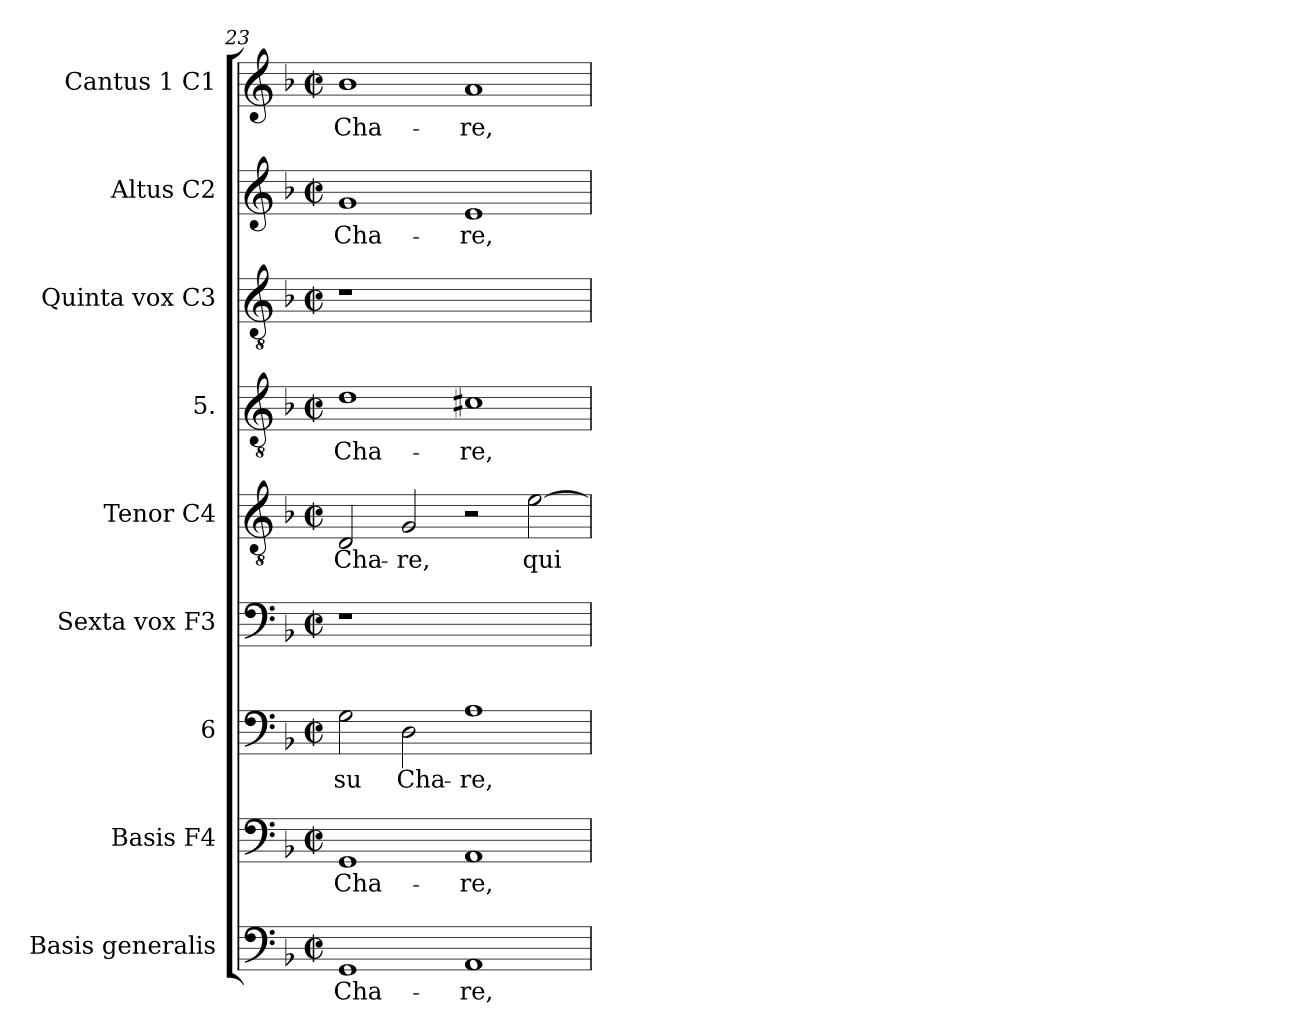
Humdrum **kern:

**kern	**text	**kern	**text	**kern	**text	**kern	**kern	**text	**kern	**text	**kern	**kern	**text	**kern	**text
*part9	*part9	*part8	*part8	*part7	*part7	*part6	*part5	*part5	*part4	*part4	*part3	*part2	*part2	*part1	*part1
*staff9	*staff9	*staff8	*staff8	*staff7	*staff7	*staff6	*staff5	*staff5	*staff4	*staff4	*staff3	*staff2	*staff2	*staff1	*staff1
*I"Basis  generalis	*	*I"Basis  F4	*	*I"6	*	*I"Sexta vox  F3	*I"Tenor  C4	*	*I"5.	*	*I"Quinta vox  C3	*I"Altus  C2	*	*I"Cantus 1  C1	*
*	*	*I'B	*	*	*	*	*I'T	*	*	*	*	*I'A	*	*I'C	*
!!LO:PB:g=z
*clefF4	*	*clefF4	*	*clefF4	*	*clefF4	*clefGv2	*	*clefGv2	*	*clefGv2	*clefG2	*	*clefG2	*
*k[b-]	*	*k[b-]	*	*k[b-]	*	*k[b-]	*k[b-]	*	*k[b-]	*	*k[b-]	*k[b-]	*	*k[b-]	*
*F:	*	*F:	*	*F:	*	*F:	*F:	*	*F:	*	*F:	*F:	*	*F:	*
*M2/2	*	*M2/2	*	*M2/2	*	*M2/2	*M2/2	*	*M2/2	*	*M2/2	*M2/2	*	*M2/2	*
*met(c|)	*	*met(c|)	*	*met(c|)	*	*met(c|)	*met(c|)	*	*met(c|)	*	*met(c|)	*met(c|)	*	*met(c|)	*
=23	=23	=23	=23	=23	=23	=23	=23	=23	=23	=23	=23	=23	=23	=23	=23
!	!LO:LY:a:cj	!	!LO:LY:b:cj	!	!LO:LY:b:cj	!	!	!LO:LY:b:cj	!	!LO:LY:b:cj	!	!	!LO:LY:b:cj	!	!LO:LY:b:cj
1GG	Cha-	1GG	Cha-	2G\	-su	1r	2D/	Cha-	1d	Cha-	1r	1g	Cha-	1b-	Cha-
!	!	!	!	!	!LO:LY:b:cj	!	!	!LO:LY:b:cj	!	!	!	!	!	!	!
.	.	.	.	2D\	Cha-	.	2G/	-re,	.	.	.	.	.	.	.
!	!LO:LY:a:cj	!	!LO:LY:b:cj	!	!LO:LY:b:cj	!	!	!	!	!LO:LY:b:cj	!	!	!LO:LY:b:cj	!	!LO:LY:b:cj
1AA	-re,	1AA	-re,	1A	-re,	1ryy	2r	.	1c#X	-re,	1ryy	1e	-re,	1a	-re,
!	!	!	!	!	!	!	!	!LO:LY:b:cj	!	!	!	!	!	!	!
.	.	.	.	.	.	.	[>2e\	qui	.	.	.	.	.	.	.
=	=	=	=	=	=	=	=	=	=	=	=	=	=	=	=
*-	*-	*-	*-	*-	*-	*-	*-	*-	*-	*-	*-	*-	*-	*-	*-
